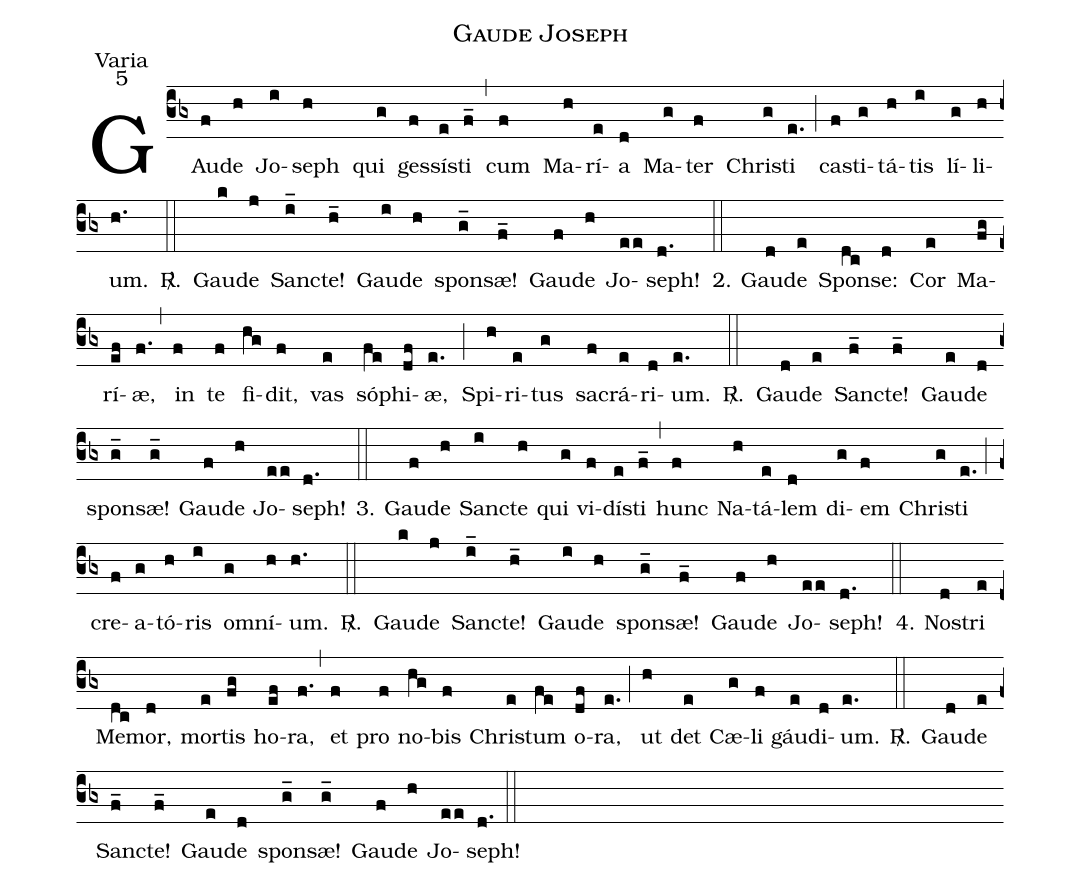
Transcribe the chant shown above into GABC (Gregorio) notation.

name:Gaude Joseph;
office-part:Varia;
mode:5;
%%
(cb3)GAu(f)de(h) Jo(i)seph(h) qui(g) ges(f)sí(e)sti(f_) (,) cum(f) Ma(h)rí(e)a(d) Ma(g)ter(f) Chri(g)sti(e.) (;) ca(f)sti(g)tá(h)tis(i) lí(g)li(h)um.(h.)  <sp>R/</sp>.(::) Gau(k)de(j) San(i_)cte!(h_) Gau(i)de(h) spon(g_)sæ!(f_) Gau(f)de(h) Jo(ee)seph!(d.) (::)
2. Gau(d)de(e) Spon(dc)se:(d) Cor(e) Ma(fg)rí(ef)æ,(f.) (,) in(f) te(f) fi(hg)dit,(f) vas(e) só(fe)phi(df)æ,(e.) (;) Spi(h)ri(e)tus(g) sa(f)crá(e)ri(d)um.(e.)  <sp>R/</sp>.(::) Gau(d)de(e) San(f_)cte!(f_) Gau(e)de(d) spon(g_)sæ!(g_) Gau(f)de(h) Jo(ee)seph!(d.) (::)
3. Gau(f)de(h) San(i)cte(h) qui(g) vi(f)dí(e)sti(f_) (,) hunc(f) Na(h)tá(e)lem(d) di(g)em(f) Chri(g)sti(e.) (;) cre(f)a(g)tó(h)ris(i) om(g)ní(h)um.(h.)  <sp>R/</sp>.(::) Gau(k)de(j) San(i_)cte!(h_) Gau(i)de(h) spon(g_)sæ!(f_) Gau(f)de(h) Jo(ee)seph!(d.) (::)
4. No(d)stri(e) Me(dc)mor,(d) mor(e)tis(fg) ho(ef)ra,(f.) (,) et(f) pro(f) no(hg)bis(f) Chri(e)stum(fe) o(df)ra,(e.) (;) ut(h) det(e) Cæ(g)li(f) gáu(e)di(d)um.(e.)  <sp>R/</sp>.(::) Gau(d)de(e) San(f_)cte!(f_) Gau(e)de(d) spon(g_)sæ!(g_) Gau(f)de(h) Jo(ee)seph!(d.) (::)
